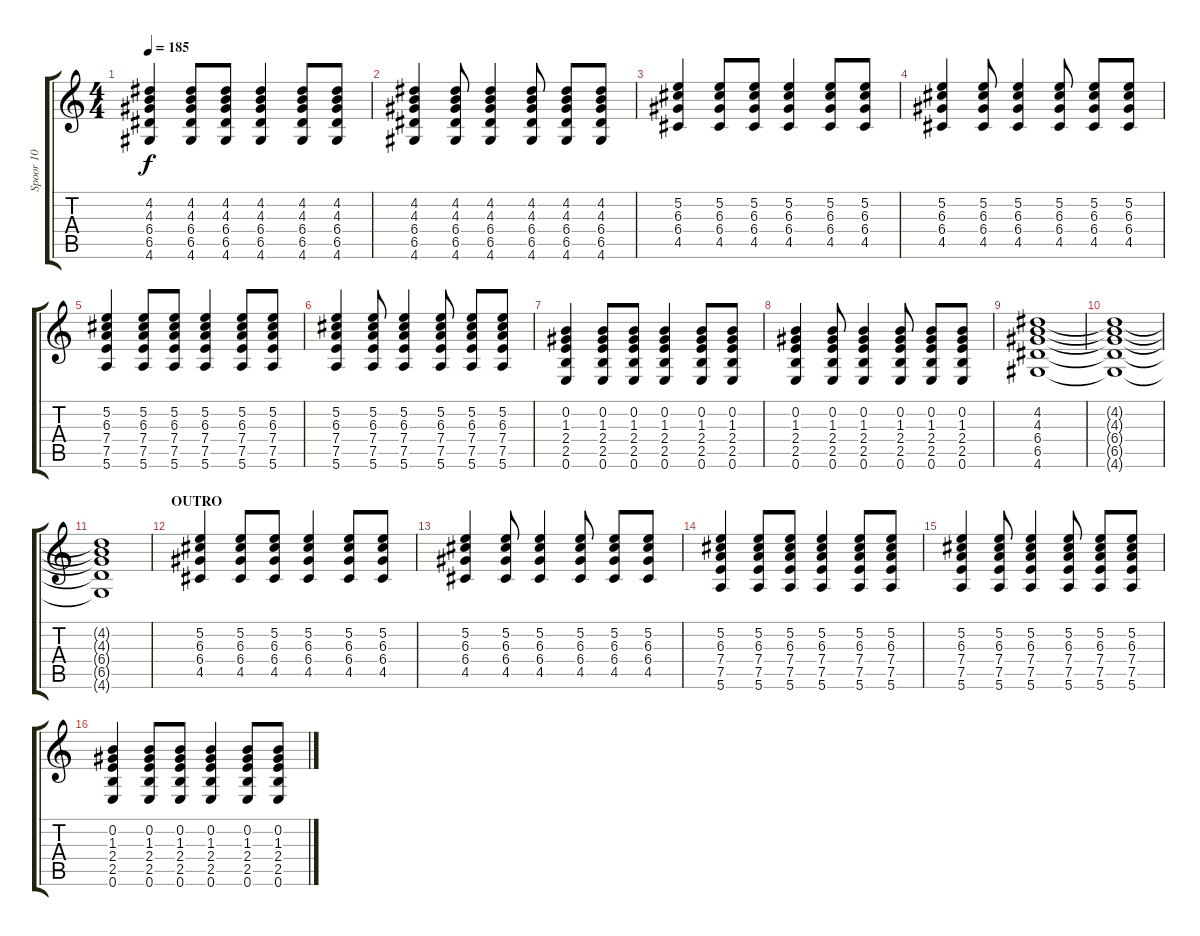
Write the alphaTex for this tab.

\track ("Spoor 10" "Spoor 10") {instrument acousticguitarnylon}
\staff {score tabs}
\tuning (E4 B3 G3 D3 A2 E2) {hide}
\ts (4 4)
\tempo 185
\clef g2
\ks c
(4.2 4.3 6.4 6.5 4.6).4{dy f} (4.2 4.3 6.4 6.5 4.6).8 (4.2 4.3 6.4 6.5 4.6).8 (4.2 4.3 6.4 6.5 4.6).4 (4.2 4.3 6.4 6.5 4.6).8 (4.2 4.3 6.4 6.5 4.6).8 |
(4.2 4.3 6.4 6.5 4.6).4 (4.2 4.3 6.4 6.5 4.6).8 (4.2 4.3 6.4 6.5 4.6).4 (4.2 4.3 6.4 6.5 4.6).8 (4.2 4.3 6.4 6.5 4.6).8 (4.2 4.3 6.4 6.5 4.6).8 |
(5.2 6.3 6.4 4.5).4 (5.2 6.3 6.4 4.5).8 (5.2 6.3 6.4 4.5).8 (5.2 6.3 6.4 4.5).4 (5.2 6.3 6.4 4.5).8 (5.2 6.3 6.4 4.5).8 |
(5.2 6.3 6.4 4.5).4 (5.2 6.3 6.4 4.5).8 (5.2 6.3 6.4 4.5).4 (5.2 6.3 6.4 4.5).8 (5.2 6.3 6.4 4.5).8 (5.2 6.3 6.4 4.5).8 |
(5.2 6.3 7.4 7.5 5.6).4 (5.2 6.3 7.4 7.5 5.6).8 (5.2 6.3 7.4 7.5 5.6).8 (5.2 6.3 7.4 7.5 5.6).4 (5.2 6.3 7.4 7.5 5.6).8 (5.2 6.3 7.4 7.5 5.6).8 |
(5.2 6.3 7.4 7.5 5.6).4 (5.2 6.3 7.4 7.5 5.6).8 (5.2 6.3 7.4 7.5 5.6).4 (5.2 6.3 7.4 7.5 5.6).8 (5.2 6.3 7.4 7.5 5.6).8 (5.2 6.3 7.4 7.5 5.6).8 |
(0.2 1.3 2.4 2.5 0.6).4 (0.2 1.3 2.4 2.5 0.6).8 (0.2 1.3 2.4 2.5 0.6).8 (0.2 1.3 2.4 2.5 0.6).4 (0.2 1.3 2.4 2.5 0.6).8 (0.2 1.3 2.4 2.5 0.6).8 |
(0.2 1.3 2.4 2.5 0.6).4 (0.2 1.3 2.4 2.5 0.6).8 (0.2 1.3 2.4 2.5 0.6).4 (0.2 1.3 2.4 2.5 0.6).8 (0.2 1.3 2.4 2.5 0.6).8 (0.2 1.3 2.4 2.5 0.6).8 |
(4.2 4.3 6.4 6.5 4.6).1 |
(4.2{t} 4.3{t} 6.4{t} 6.5{t} 4.6{t}).1 |
(4.2{t} 4.3{t} 6.4{t} 6.5{t} 4.6{t}).1 |
\section ("" "OUTRO")
(5.2 6.3 6.4 4.5).4 (5.2 6.3 6.4 4.5).8 (5.2 6.3 6.4 4.5).8 (5.2 6.3 6.4 4.5).4 (5.2 6.3 6.4 4.5).8 (5.2 6.3 6.4 4.5).8 |
(5.2 6.3 6.4 4.5).4 (5.2 6.3 6.4 4.5).8 (5.2 6.3 6.4 4.5).4 (5.2 6.3 6.4 4.5).8 (5.2 6.3 6.4 4.5).8 (5.2 6.3 6.4 4.5).8 |
(5.2 6.3 7.4 7.5 5.6).4 (5.2 6.3 7.4 7.5 5.6).8 (5.2 6.3 7.4 7.5 5.6).8 (5.2 6.3 7.4 7.5 5.6).4 (5.2 6.3 7.4 7.5 5.6).8 (5.2 6.3 7.4 7.5 5.6).8 |
(5.2 6.3 7.4 7.5 5.6).4 (5.2 6.3 7.4 7.5 5.6).8 (5.2 6.3 7.4 7.5 5.6).4 (5.2 6.3 7.4 7.5 5.6).8 (5.2 6.3 7.4 7.5 5.6).8 (5.2 6.3 7.4 7.5 5.6).8 |
(0.2 1.3 2.4 2.5 0.6).4 (0.2 1.3 2.4 2.5 0.6).8 (0.2 1.3 2.4 2.5 0.6).8 (0.2 1.3 2.4 2.5 0.6).4 (0.2 1.3 2.4 2.5 0.6).8 (0.2 1.3 2.4 2.5 0.6).8
